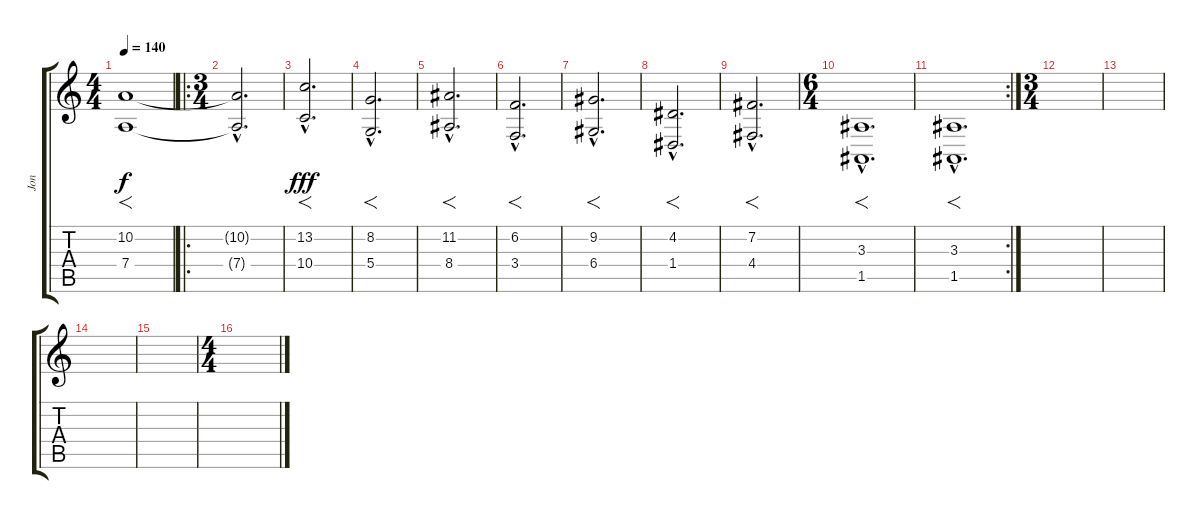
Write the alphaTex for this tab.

\track ("Jon" "Jon") {instrument synthbrass2}
\staff {score tabs}
\tuning (E4 B3 G3 D3 A2 E2) {hide}
\ts (4 4)
\tempo 140
\clef g2
\ks c
(10.2 7.4).1{f dy f instrument synthbrass2} |
\ro
\ts (3 4)
(10.2{hac t} 7.4{hac t}).2{d} |
(13.2{hac} 10.4{hac}).2{f d dy fff} |
(8.2{hac} 5.4{hac}).2{f d} |
(11.2{hac} 8.4{hac}).2{f d} |
(6.2{hac} 3.4{hac}).2{f d} |
(9.2{hac} 6.4{hac}).2{f d} |
(4.2{hac} 1.4{hac}).2{f d} |
(7.2{hac} 4.4{hac}).2{f d} |
\ts (6 4)
(3.3{hac} 1.5{hac}).1{f d} |
\rc 2
(3.3{hac} 1.5{hac}).1{f d} |
\ts (3 4)
|
|
|
|
\ts (4 4)
